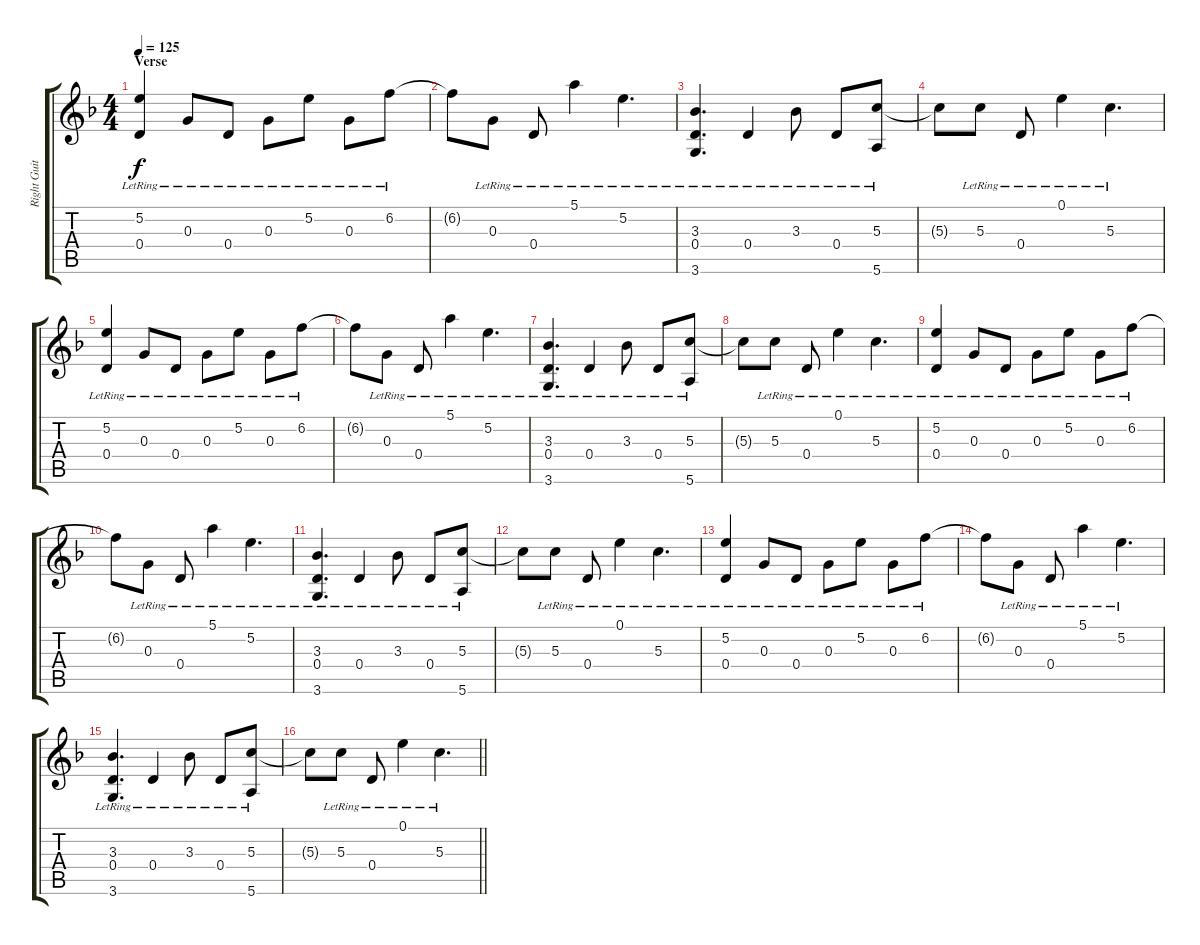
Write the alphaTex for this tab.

\track ("Right Guitar" "Right Guit") {instrument acousticguitarsteel}
\staff {score tabs}
\tuning (E4 B3 G3 D3 A2 E2) {hide}
\ts (4 4)
\section ("" "Verse")
\tempo 125
\clef g2
\ks f
(5.2{lr} 0.4{lr}).4{dy f} 0.3{lr}.8 0.4{lr}.8 0.3{lr}.8 5.2{lr}.8 0.3{lr}.8 6.2{lr}.8 |
6.2{t}.8 0.3{lr}.8 0.4{lr}.8 5.1{lr}.4 5.2{lr}.4{d} |
(3.3{lr} 0.4{lr} 3.6{lr}).4{d} 0.4{lr}.4 3.3{lr}.8 0.4{lr}.8 (5.3{lr} 5.6{lr}).8 |
5.3{t}.8 5.3{lr}.8 0.4{lr}.8 0.1{lr}.4 5.3{lr}.4{d} |
(5.2{lr} 0.4{lr}).4 0.3{lr}.8 0.4{lr}.8 0.3{lr}.8 5.2{lr}.8 0.3{lr}.8 6.2{lr}.8 |
6.2{t}.8 0.3{lr}.8 0.4{lr}.8 5.1{lr}.4 5.2{lr}.4{d} |
(3.3{lr} 0.4{lr} 3.6{lr}).4{d} 0.4{lr}.4 3.3{lr}.8 0.4{lr}.8 (5.3{lr} 5.6{lr}).8 |
5.3{t}.8 5.3{lr}.8 0.4{lr}.8 0.1{lr}.4 5.3{lr}.4{d} |
(5.2{lr} 0.4{lr}).4 0.3{lr}.8 0.4{lr}.8 0.3{lr}.8 5.2{lr}.8 0.3{lr}.8 6.2{lr}.8 |
6.2{t}.8 0.3{lr}.8 0.4{lr}.8 5.1{lr}.4 5.2{lr}.4{d} |
(3.3{lr} 0.4{lr} 3.6{lr}).4{d} 0.4{lr}.4 3.3{lr}.8 0.4{lr}.8 (5.3{lr} 5.6{lr}).8 |
5.3{t}.8 5.3{lr}.8 0.4{lr}.8 0.1{lr}.4 5.3{lr}.4{d} |
(5.2{lr} 0.4{lr}).4 0.3{lr}.8 0.4{lr}.8 0.3{lr}.8 5.2{lr}.8 0.3{lr}.8 6.2{lr}.8 |
6.2{t}.8 0.3{lr}.8 0.4{lr}.8 5.1{lr}.4 5.2{lr}.4{d} |
(3.3{lr} 0.4{lr} 3.6{lr}).4{d} 0.4{lr}.4 3.3{lr}.8 0.4{lr}.8 (5.3{lr} 5.6{lr}).8 |
\barLineRight lightlight
5.3{t}.8 5.3{lr}.8 0.4{lr}.8 0.1{lr}.4 5.3{lr}.4{d}
